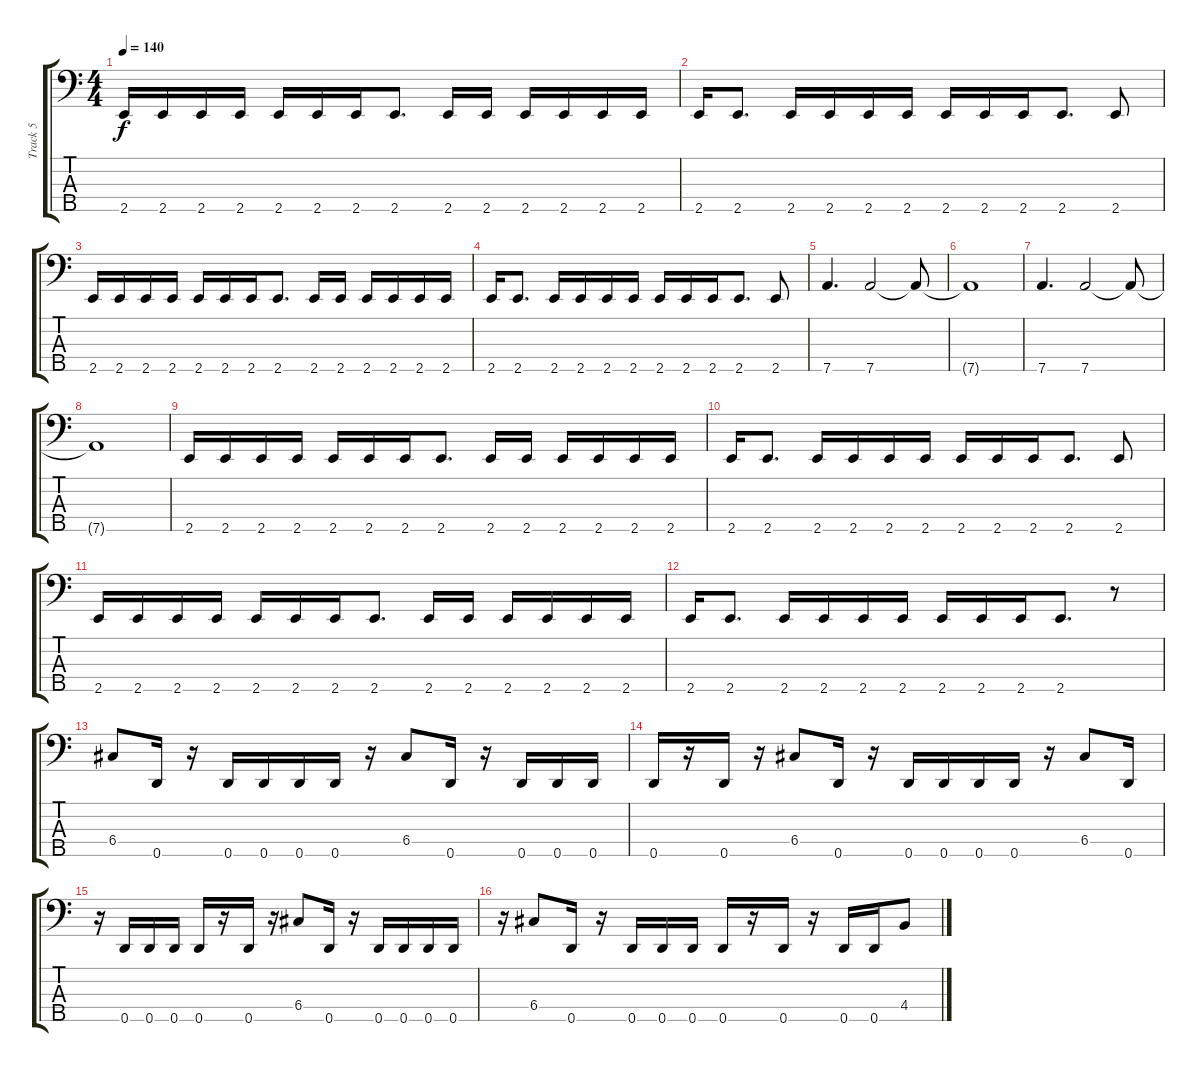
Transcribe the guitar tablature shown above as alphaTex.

\track ("Track 5" "Track 5") {instrument electricbasspick}
\staff {score tabs}
\tuning (Bb2 F2 C2 G1 D1) {hide}
\ts (4 4)
\tempo 140
\clef f4
\ks c
2.5.16{dy f} 2.5.16 2.5.16 2.5.16 2.5.16 2.5.16 2.5.16 2.5.8{d} 2.5.16 2.5.16 2.5.16 2.5.16 2.5.16 2.5.16 |
2.5.16 2.5.8{d} 2.5.16 2.5.16 2.5.16 2.5.16 2.5.16 2.5.16 2.5.16 2.5.8{d} 2.5.8 |
2.5.16 2.5.16 2.5.16 2.5.16 2.5.16 2.5.16 2.5.16 2.5.8{d} 2.5.16 2.5.16 2.5.16 2.5.16 2.5.16 2.5.16 |
2.5.16 2.5.8{d} 2.5.16 2.5.16 2.5.16 2.5.16 2.5.16 2.5.16 2.5.16 2.5.8{d} 2.5.8 |
7.5.4{d} 7.5.2 7.5{t}.8 |
7.5{t}.1 |
7.5.4{d} 7.5.2 7.5{t}.8 |
7.5{t}.1 |
2.5.16 2.5.16 2.5.16 2.5.16 2.5.16 2.5.16 2.5.16 2.5.8{d} 2.5.16 2.5.16 2.5.16 2.5.16 2.5.16 2.5.16 |
2.5.16 2.5.8{d} 2.5.16 2.5.16 2.5.16 2.5.16 2.5.16 2.5.16 2.5.16 2.5.8{d} 2.5.8 |
2.5.16 2.5.16 2.5.16 2.5.16 2.5.16 2.5.16 2.5.16 2.5.8{d} 2.5.16 2.5.16 2.5.16 2.5.16 2.5.16 2.5.16 |
2.5.16 2.5.8{d} 2.5.16 2.5.16 2.5.16 2.5.16 2.5.16 2.5.16 2.5.16 2.5.8{d} r.8 |
6.4.8 0.5.16 r.16 0.5.16 0.5.16 0.5.16 0.5.16 r.16 6.4.8 0.5.16 r.16 0.5.16 0.5.16 0.5.16 |
0.5.16 r.16 0.5.16 r.16 6.4.8 0.5.16 r.16 0.5.16 0.5.16 0.5.16 0.5.16 r.16 6.4.8 0.5.16 |
r.16 0.5.16 0.5.16 0.5.16 0.5.16 r.16 0.5.16 r.16 6.4.8 0.5.16 r.16 0.5.16 0.5.16 0.5.16 0.5.16 |
r.16 6.4.8 0.5.16 r.16 0.5.16 0.5.16 0.5.16 0.5.16 r.16 0.5.16 r.16 0.5.16 0.5.16 4.4.8
